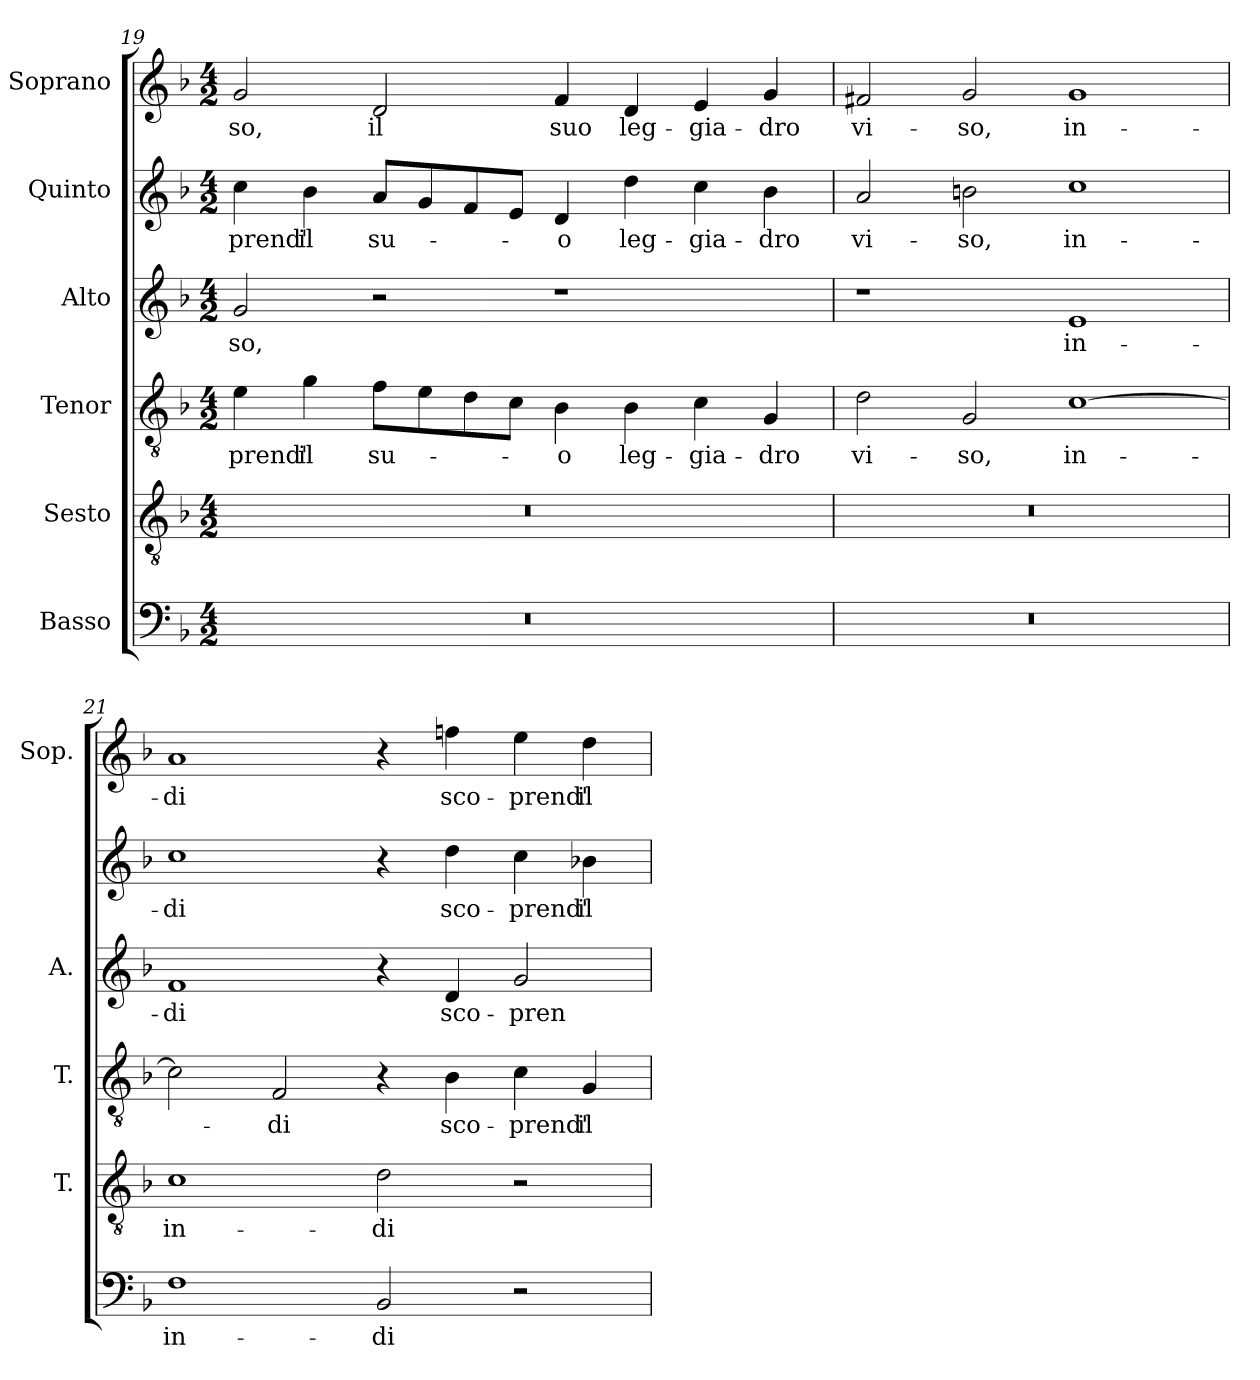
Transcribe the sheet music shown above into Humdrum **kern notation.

**kern	**text	**kern	**text	**kern	**text	**kern	**text	**kern	**text	**kern	**text
*part6	*part6	*part5	*part5	*part4	*part4	*part3	*part3	*part2	*part2	*part1	*part1
*staff6	*staff6	*staff5	*staff5	*staff4	*staff4	*staff3	*staff3	*staff2	*staff2	*staff1	*staff1
*I"Basso	*	*I"Sesto	*	*I"Tenor	*	*I"Alto	*	*I"Quinto	*	*I"Soprano	*
*	*	*I'T.	*	*I'T.	*	*I'A.	*	*	*	*I'Sop.	*
!!LO:LB:g=z
*clefF4	*	*clefGv2	*	*clefGv2	*	*clefG2	*	*clefG2	*	*clefG2	*
*	*	*ITrd7c12	*	*ITrd7c12	*	*	*	*	*	*	*
*k[b-]	*	*k[b-]	*	*k[b-]	*	*k[b-]	*	*k[b-]	*	*k[b-]	*
*F:	*	*F:	*	*F:	*	*F:	*	*F:	*	*F:	*
*M4/2	*	*M4/2	*	*M4/2	*	*M4/2	*	*M4/2	*	*M4/2	*
=19	=19	=19	=19	=19	=19	=19	=19	=19	=19	=19	=19
!LO:N:vis=1	!	!LO:N:vis=1	!	!	!	!	!	!	!	!	!
!	!	!	!	!	!LO:LY:b:color=#000000	!	!	!	!	!	!
!	!	!	!	!	!	!	!LO:LY:b:color=#000000	!	!	!	!
!	!	!	!	!	!	!	!	!	!LO:LY:b:color=#000000	!	!
!	!	!	!	!	!	!	!	!	!	!	!LO:LY:b:color=#000000
0r	.	0r	.	4Ei\	-prend'	2gi/	-so,	4cci\	-prend'	2gi/	-so,
!	!	!	!	!	!LO:LY:b:color=#000000	!	!	!	!	!	!
!	!	!	!	!	!	!	!	!	!LO:LY:b:color=#000000	!	!
.	.	.	.	4Gi\	il	.	.	4b-i\	il	.	.
!	!	!	!	!	!LO:LY:b:color=#000000	!	!	!	!	!	!
!	!	!	!	!	!	!	!	!	!LO:LY:b:color=#000000	!	!
!	!	!	!	!	!	!	!	!	!	!	!LO:LY:b:color=#000000
.	.	.	.	8Fi\L	su-	2r	.	8ai/L	su-	2di/	il
.	.	.	.	8Ei\	.	.	.	8gi/	.	.	.
.	.	.	.	8Di\	.	.	.	8fi/	.	.	.
.	.	.	.	8Ci\J	.	.	.	8ei/J	.	.	.
!	!	!	!	!	!LO:LY:b:color=#000000	!	!	!	!	!	!
!	!	!	!	!	!	!	!	!	!LO:LY:b:color=#000000	!	!
!	!	!	!	!	!	!	!	!	!	!	!LO:LY:b:color=#000000
.	.	.	.	4BB-i\	-o	1r	.	4di/	-o	4fi/	suo
!	!	!	!	!	!LO:LY:b:color=#000000	!	!	!	!	!	!
!	!	!	!	!	!	!	!	!	!LO:LY:b:color=#000000	!	!
!	!	!	!	!	!	!	!	!	!	!	!LO:LY:b:color=#000000
.	.	.	.	4BB-i\	leg-	.	.	4ddi\	leg-	4di/	leg-
!	!	!	!	!	!LO:LY:b:color=#000000	!	!	!	!	!	!
!	!	!	!	!	!	!	!	!	!LO:LY:b:color=#000000	!	!
!	!	!	!	!	!	!	!	!	!	!	!LO:LY:b:color=#000000
.	.	.	.	4Ci\	-gia-	.	.	4cci\	-gia-	4ei/	-gia-
!	!	!	!	!	!LO:LY:b:color=#000000	!	!	!	!	!	!
!	!	!	!	!	!	!	!	!	!LO:LY:b:color=#000000	!	!
!	!	!	!	!	!	!	!	!	!	!	!LO:LY:b:color=#000000
.	.	.	.	4GGi/	-dro	.	.	4b-i\	-dro	4gi/	-dro
=20	=20	=20	=20	=20	=20	=20	=20	=20	=20	=20	=20
!LO:N:vis=1	!	!LO:N:vis=1	!	!	!	!	!	!	!	!	!
!	!	!	!	!	!LO:LY:b:color=#000000	!	!	!	!	!	!
!	!	!	!	!	!	!	!	!	!LO:LY:b:color=#000000	!	!
!	!	!	!	!	!	!	!	!	!	!	!LO:LY:b:color=#000000
0r	.	0r	.	2Di\	vi-	1r	.	2ai/	vi-	2f#Xi/	vi-
!	!	!	!	!	!LO:LY:b:color=#000000	!	!	!	!	!	!
!	!	!	!	!	!	!	!	!	!LO:LY:b:color=#000000	!	!
!	!	!	!	!	!	!	!	!	!	!	!LO:LY:b:color=#000000
.	.	.	.	2GGi/	-so,	.	.	2bni\	-so,	2gi/	-so,
!	!	!	!	!	!LO:LY:b:color=#000000	!	!	!	!	!	!
!	!	!	!	!	!	!	!LO:LY:b:color=#000000	!	!	!	!
!	!	!	!	!	!	!	!	!	!LO:LY:b:color=#000000	!	!
!	!	!	!	!	!	!	!	!	!	!	!LO:LY:b:color=#000000
.	.	.	.	[1Ci	in-	1ei	in-	1cci	in-	1gi	in-
=21	=21	=21	=21	=21	=21	=21	=21	=21	=21	=21	=21
!	!LO:LY:b:color=#000000	!	!	!	!	!	!	!	!	!	!
!	!	!	!LO:LY:b:color=#000000	!	!	!	!	!	!	!	!
!	!	!	!	!	!	!	!LO:LY:b:color=#000000	!	!	!	!
!	!	!	!	!	!	!	!	!	!LO:LY:b:color=#000000	!	!
!	!	!	!	!	!	!	!	!	!	!	!LO:LY:b:color=#000000
1Fi	in-	1Ci	in-	2Ci\]	.	1fi	-di	1cci	-di	1ai	-di
!	!	!	!	!	!LO:LY:b:color=#000000	!	!	!	!	!	!
.	.	.	.	2FFi/	-di	.	.	.	.	.	.
!	!LO:LY:b:color=#000000	!	!	!	!	!	!	!	!	!	!
!	!	!	!LO:LY:b:color=#000000	!	!	!	!	!	!	!	!
2BB-i/	-di	2Di\	-di	4r	.	4r	.	4r	.	4r	.
!	!	!	!	!	!LO:LY:b:color=#000000	!	!	!	!	!	!
!	!	!	!	!	!	!	!LO:LY:b:color=#000000	!	!	!	!
!	!	!	!	!	!	!	!	!	!LO:LY:b:color=#000000	!	!
!	!	!	!	!	!	!	!	!	!	!	!LO:LY:b:color=#000000
.	.	.	.	4BB-i\	sco-	4di/	sco-	4ddi\	sco-	4ffni\	sco-
!	!	!	!	!	!LO:LY:b:color=#000000	!	!	!	!	!	!
!	!	!	!	!	!	!	!LO:LY:b:color=#000000	!	!	!	!
!	!	!	!	!	!	!	!	!	!LO:LY:b:color=#000000	!	!
!	!	!	!	!	!	!	!	!	!	!	!LO:LY:b:color=#000000
2r	.	2r	.	4Ci\	-prend'	2gi/	-pren-	4cci\	-prend'	4eei\	-prend'
!	!	!	!	!	!LO:LY:b:color=#000000	!	!	!	!	!	!
!	!	!	!	!	!	!	!	!	!LO:LY:b:color=#000000	!	!
!	!	!	!	!	!	!	!	!	!	!	!LO:LY:b:color=#000000
.	.	.	.	4GGi/	il	.	.	4b-Xi\	il	4ddi\	il
=	=	=	=	=	=	=	=	=	=	=	=
*-	*-	*-	*-	*-	*-	*-	*-	*-	*-	*-	*-
